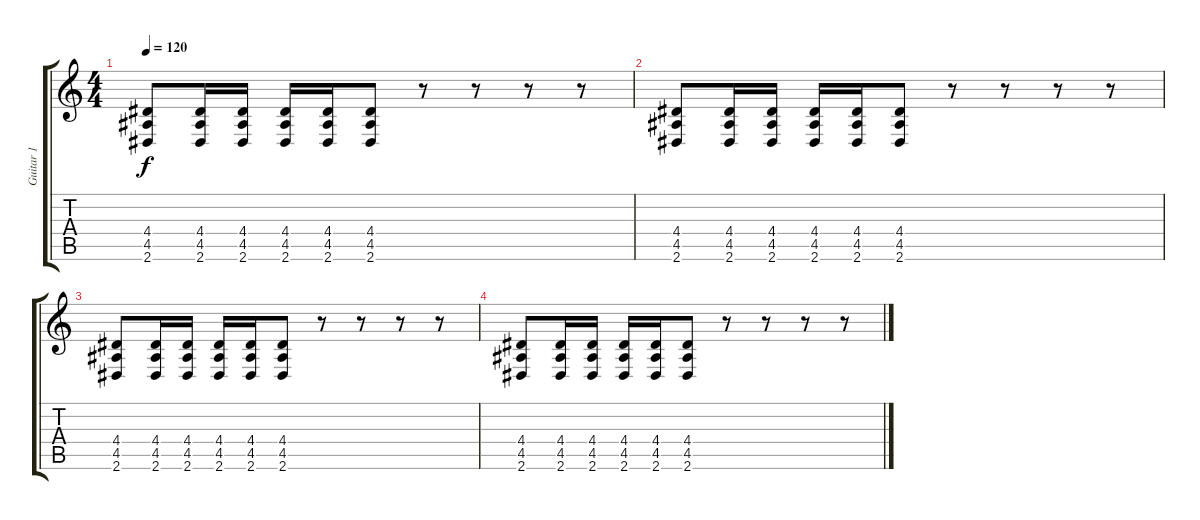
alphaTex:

\track ("Guitar 1" "Guitar 1") {instrument electricguitarclean}
\staff {score tabs}
\tuning (Db4 Ab3 E3 B2 Gb2 Db2) {hide}
\ts (4 4)
\tempo 120
\clef g2
\ks c
(4.4 4.5 2.6).8{dy f} (4.4 4.5 2.6).16 (4.4 4.5 2.6).16 (4.4 4.5 2.6).16 (4.4 4.5 2.6).16 (4.4 4.5 2.6).8 r.8 r.8 r.8 r.8 |
(4.4 4.5 2.6).8 (4.4 4.5 2.6).16 (4.4 4.5 2.6).16 (4.4 4.5 2.6).16 (4.4 4.5 2.6).16 (4.4 4.5 2.6).8 r.8 r.8 r.8 r.8 |
(4.4 4.5 2.6).8 (4.4 4.5 2.6).16 (4.4 4.5 2.6).16 (4.4 4.5 2.6).16 (4.4 4.5 2.6).16 (4.4 4.5 2.6).8 r.8 r.8 r.8 r.8 |
(4.4 4.5 2.6).8 (4.4 4.5 2.6).16 (4.4 4.5 2.6).16 (4.4 4.5 2.6).16 (4.4 4.5 2.6).16 (4.4 4.5 2.6).8 r.8 r.8 r.8 r.8
